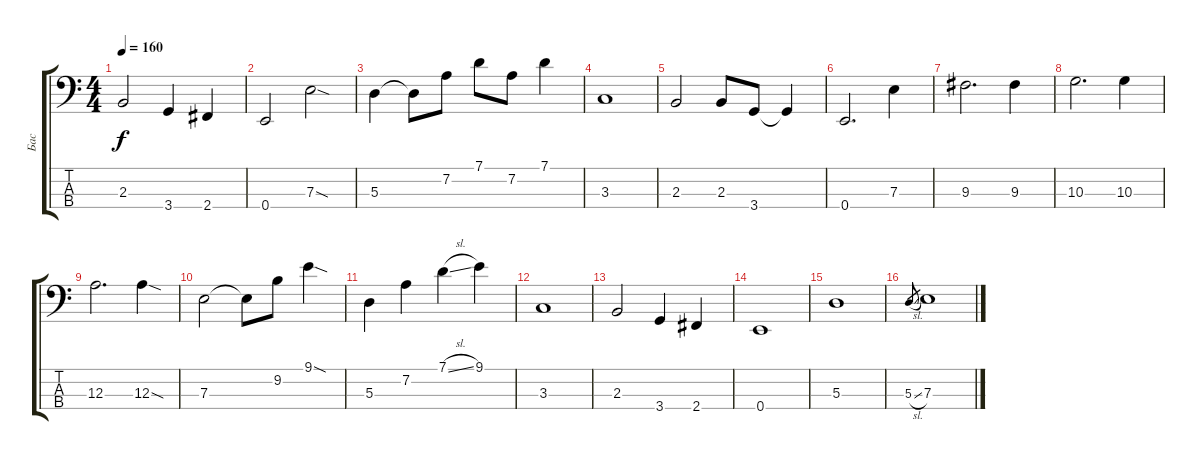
\track ("Бас" "Бас") {instrument electricbassfinger}
\staff {score tabs}
\tuning (G2 D2 A1 E1) {hide}
\ts (4 4)
\tempo 160
\clef f4
\ks c
2.3.2{dy f} 3.4.4 2.4.4 |
0.4.2 7.3{sod}.2 |
5.3.4 5.3{t}.8 7.2.8 7.1.8 7.2.8 7.1.4 |
3.3.1 |
2.3.2 2.3.8 3.4.8 3.4{t}.4 |
0.4.2{d} 7.3.4 |
9.3.2{d} 9.3.4 |
10.3.2{d} 10.3.4 |
12.3.2{d} 12.3{sod}.4 |
7.3.2 7.3{t}.8 9.2.8 9.1{sod}.4 |
5.3.4 7.2.4 7.1{sl}.4 9.1.4 |
3.3.1 |
2.3.2 3.4.4 2.4.4 |
0.4.1 |
5.3.1 |
5.3{sl}.8{gr} 7.3.1
